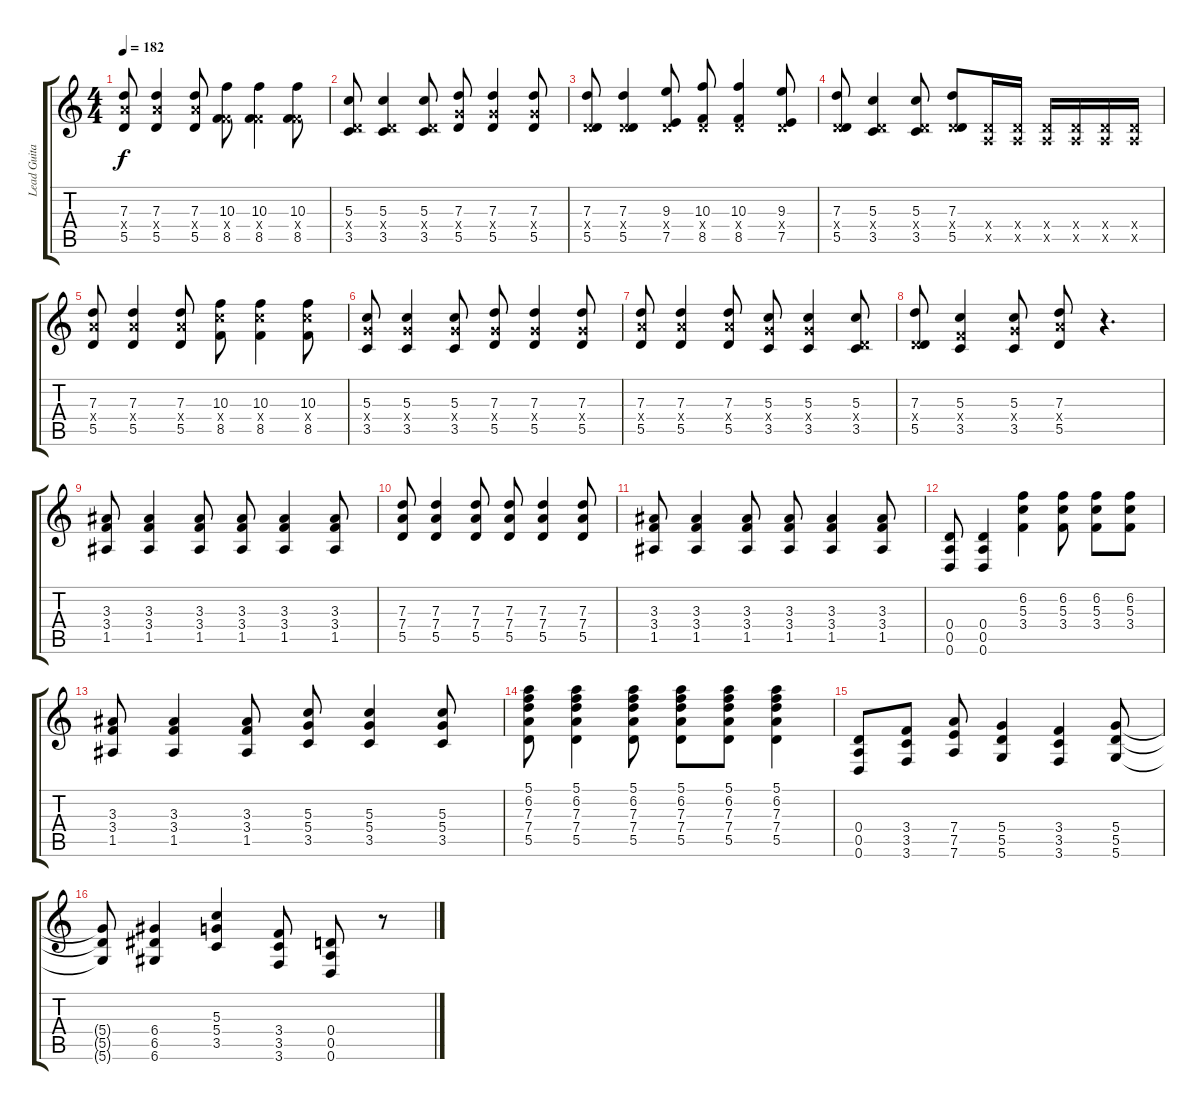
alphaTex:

\track ("Lead Guitar" "Lead Guita") {instrument distortionguitar}
\staff {score tabs}
\tuning (E4 B3 G3 D3 A2 D2) {hide}
\ts (4 4)
\tempo 182
\clef g2
\ks c
(7.3 7.4{x} 5.5).8{dy f} (7.3 7.4{x} 5.5).4 (7.3 7.4{x} 5.5).8 (10.3 3.4{x} 8.5).8 (10.3 3.4{x} 8.5).4 (10.3 3.4{x} 8.5).8 |
(5.3 0.4{x} 3.5).8 (5.3 0.4{x} 3.5).4 (5.3 0.4{x} 3.5).8 (7.3 5.4{x} 5.5).8 (7.3 5.4{x} 5.5).4 (7.3 5.4{x} 5.5).8 |
(7.3 0.4{x} 5.5).8 (7.3 0.4{x} 5.5).4 (9.3 0.4{x} 7.5).8 (10.3 0.4{x} 8.5).8 (10.3 0.4{x} 8.5).4 (9.3 0.4{x} 7.5).8 |
(7.3 0.4{x} 5.5).8 (5.3 0.4{x} 3.5).4 (5.3 0.4{x} 3.5).8 (7.3 0.4{x} 5.5).8 (0.4{x} 0.5{x}).16 (0.4{x} 0.5{x}).16 (0.4{x} 0.5{x}).16 (0.4{x} 0.5{x}).16 (0.4{x} 0.5{x}).16 (0.4{x} 0.5{x}).16 |
(7.3 7.4{x} 5.5).8 (7.3 7.4{x} 5.5).4 (7.3 7.4{x} 5.5).8 (10.3 10.4{x} 8.5).8 (10.3 10.4{x} 8.5).4 (10.3 10.4{x} 8.5).8 |
(5.3 5.4{x} 3.5).8 (5.3 5.4{x} 3.5).4 (5.3 5.4{x} 3.5).8 (7.3 5.4{x} 5.5).8 (7.3 5.4{x} 5.5).4 (7.3 5.4{x} 5.5).8 |
(7.3 7.4{x} 5.5).8 (7.3 7.4{x} 5.5).4 (7.3 7.4{x} 5.5).8 (5.3 5.4{x} 3.5).8 (5.3 5.4{x} 3.5).4 (5.3 0.4{x} 3.5).8 |
(7.3 0.4{x} 5.5).8 (5.3 3.4{x} 3.5).4 (5.3 5.4{x} 3.5).8 (7.3 7.4{x} 5.5).8 r.4{d} |
(3.3 3.4 1.5).8 (3.3 3.4 1.5).4 (3.3 3.4 1.5).8 (3.3 3.4 1.5).8 (3.3 3.4 1.5).4 (3.3 3.4 1.5).8 |
(7.3 7.4 5.5).8 (7.3 7.4 5.5).4 (7.3 7.4 5.5).8 (7.3 7.4 5.5).8 (7.3 7.4 5.5).4 (7.3 7.4 5.5).8 |
(3.3 3.4 1.5).8 (3.3 3.4 1.5).4 (3.3 3.4 1.5).8 (3.3 3.4 1.5).8 (3.3 3.4 1.5).4 (3.3 3.4 1.5).8 |
(0.4 0.5 0.6).8 (0.4 0.5 0.6).4 (6.2 5.3 3.4).4 (6.2 5.3 3.4).8 (6.2 5.3 3.4).8 (6.2 5.3 3.4).8 |
(3.3 3.4 1.5).8 (3.3 3.4 1.5).4 (3.3 3.4 1.5).8 (5.3 5.4 3.5).8 (5.3 5.4 3.5).4 (5.3 5.4 3.5).8 |
(5.1 6.2 7.3 7.4 5.5).8 (5.1 6.2 7.3 7.4 5.5).4 (5.1 6.2 7.3 7.4 5.5).8 (5.1 6.2 7.3 7.4 5.5).8 (5.1 6.2 7.3 7.4 5.5).8 (5.1 6.2 7.3 7.4 5.5).4 |
(0.4 0.5 0.6).8 (3.4 3.5 3.6).8 (7.4 7.5 7.6).8 (5.4 5.5 5.6).4 (3.4 3.5 3.6).4 (5.4 5.5 5.6).8 |
(5.4{t} 5.5{t} 5.6{t}).8 (6.4 6.5 6.6).4 (5.3 5.4 3.5).4 (3.4 3.5 3.6).8 (0.4 0.5 0.6).8 r.8
